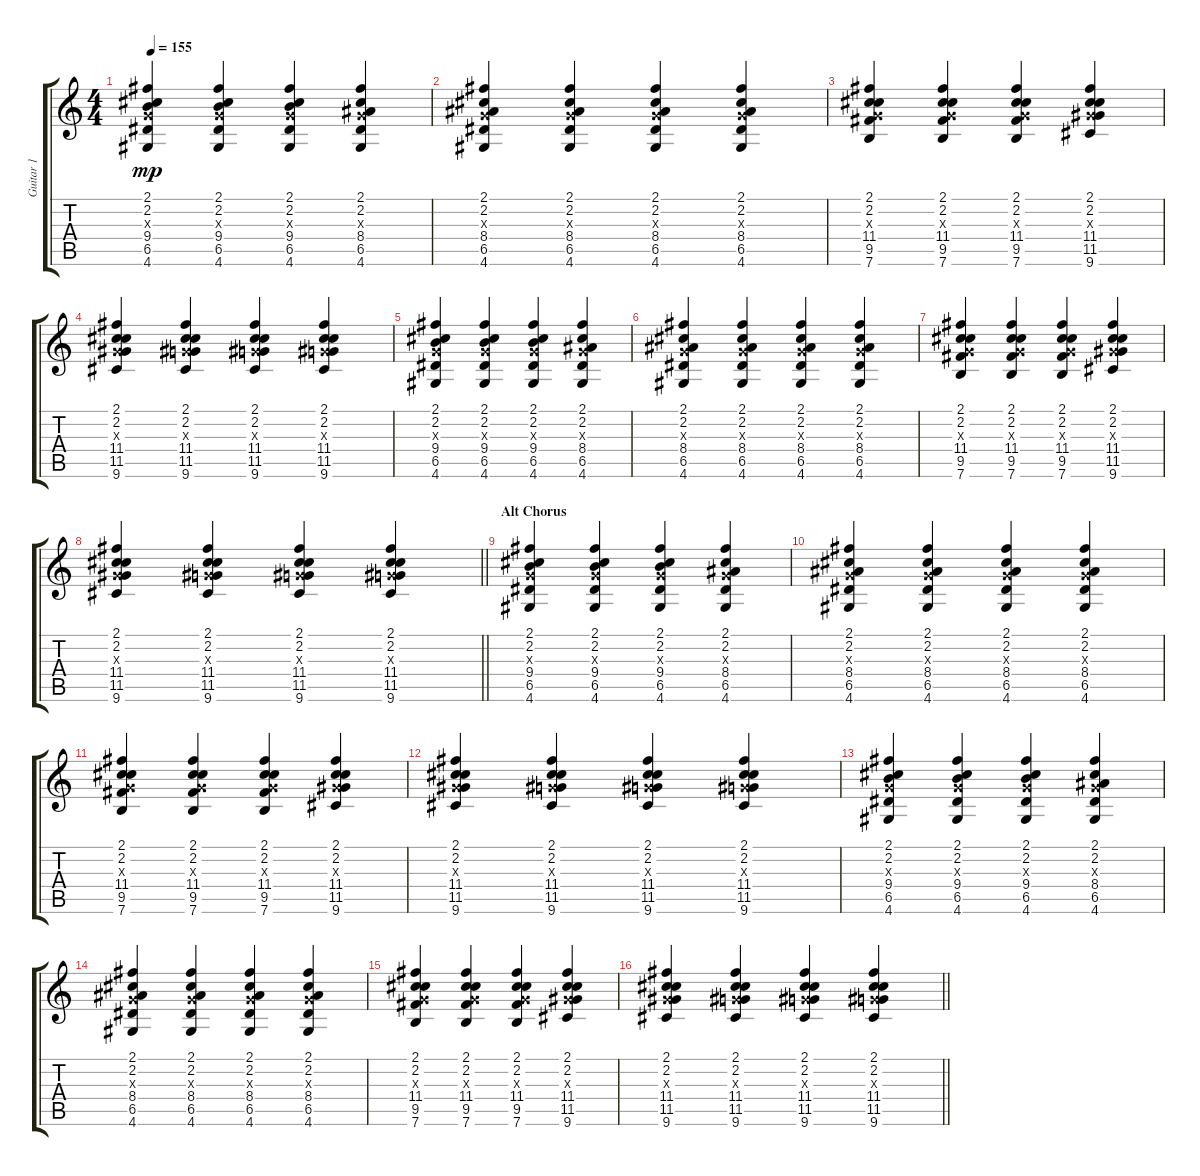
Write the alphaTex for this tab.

\track ("Guitar 1" "Guitar 1") {instrument acousticguitarsteel}
\staff {score tabs}
\tuning (E4 B3 G3 D3 A2 E2) {hide}
\ts (4 4)
\section ("" "")
\tempo 155
\clef g2
\ks c
(2.1 2.2 0.3{x} 9.4 6.5 4.6).4{dy mp} (2.1 2.2 0.3{x} 9.4 6.5 4.6).4 (2.1 2.2 0.3{x} 9.4 6.5 4.6).4 (2.1 2.2 0.3{x} 8.4 6.5 4.6).4 |
(2.1 2.2 0.3{x} 8.4 6.5 4.6).4 (2.1 2.2 0.3{x} 8.4 6.5 4.6).4 (2.1 2.2 0.3{x} 8.4 6.5 4.6).4 (2.1 2.2 0.3{x} 8.4 6.5 4.6).4 |
(2.1 2.2 0.3{x} 11.4 9.5 7.6).4 (2.1 2.2 0.3{x} 11.4 9.5 7.6).4 (2.1 2.2 0.3{x} 11.4 9.5 7.6).4 (2.1 2.2 0.3{x} 11.4 11.5 9.6).4 |
(2.1 2.2 0.3{x} 11.4 11.5 9.6).4 (2.1 2.2 0.3{x} 11.4 11.5 9.6).4 (2.1 2.2 0.3{x} 11.4 11.5 9.6).4 (2.1 2.2 0.3{x} 11.4 11.5 9.6).4 |
(2.1 2.2 0.3{x} 9.4 6.5 4.6).4 (2.1 2.2 0.3{x} 9.4 6.5 4.6).4 (2.1 2.2 0.3{x} 9.4 6.5 4.6).4 (2.1 2.2 0.3{x} 8.4 6.5 4.6).4 |
(2.1 2.2 0.3{x} 8.4 6.5 4.6).4 (2.1 2.2 0.3{x} 8.4 6.5 4.6).4 (2.1 2.2 0.3{x} 8.4 6.5 4.6).4 (2.1 2.2 0.3{x} 8.4 6.5 4.6).4 |
(2.1 2.2 0.3{x} 11.4 9.5 7.6).4 (2.1 2.2 0.3{x} 11.4 9.5 7.6).4 (2.1 2.2 0.3{x} 11.4 9.5 7.6).4 (2.1 2.2 0.3{x} 11.4 11.5 9.6).4 |
\barLineRight lightlight
(2.1 2.2 0.3{x} 11.4 11.5 9.6).4 (2.1 2.2 0.3{x} 11.4 11.5 9.6).4 (2.1 2.2 0.3{x} 11.4 11.5 9.6).4 (2.1 2.2 0.3{x} 11.4 11.5 9.6).4 |
\section ("" "Alt Chorus")
(2.1 2.2 0.3{x} 9.4 6.5 4.6).4 (2.1 2.2 0.3{x} 9.4 6.5 4.6).4 (2.1 2.2 0.3{x} 9.4 6.5 4.6).4 (2.1 2.2 0.3{x} 8.4 6.5 4.6).4 |
(2.1 2.2 0.3{x} 8.4 6.5 4.6).4 (2.1 2.2 0.3{x} 8.4 6.5 4.6).4 (2.1 2.2 0.3{x} 8.4 6.5 4.6).4 (2.1 2.2 0.3{x} 8.4 6.5 4.6).4 |
(2.1 2.2 0.3{x} 11.4 9.5 7.6).4 (2.1 2.2 0.3{x} 11.4 9.5 7.6).4 (2.1 2.2 0.3{x} 11.4 9.5 7.6).4 (2.1 2.2 0.3{x} 11.4 11.5 9.6).4 |
(2.1 2.2 0.3{x} 11.4 11.5 9.6).4 (2.1 2.2 0.3{x} 11.4 11.5 9.6).4 (2.1 2.2 0.3{x} 11.4 11.5 9.6).4 (2.1 2.2 0.3{x} 11.4 11.5 9.6).4 |
(2.1 2.2 0.3{x} 9.4 6.5 4.6).4 (2.1 2.2 0.3{x} 9.4 6.5 4.6).4 (2.1 2.2 0.3{x} 9.4 6.5 4.6).4 (2.1 2.2 0.3{x} 8.4 6.5 4.6).4 |
(2.1 2.2 0.3{x} 8.4 6.5 4.6).4 (2.1 2.2 0.3{x} 8.4 6.5 4.6).4 (2.1 2.2 0.3{x} 8.4 6.5 4.6).4 (2.1 2.2 0.3{x} 8.4 6.5 4.6).4 |
(2.1 2.2 0.3{x} 11.4 9.5 7.6).4 (2.1 2.2 0.3{x} 11.4 9.5 7.6).4 (2.1 2.2 0.3{x} 11.4 9.5 7.6).4 (2.1 2.2 0.3{x} 11.4 11.5 9.6).4 |
\barLineRight lightlight
(2.1 2.2 0.3{x} 11.4 11.5 9.6).4 (2.1 2.2 0.3{x} 11.4 11.5 9.6).4 (2.1 2.2 0.3{x} 11.4 11.5 9.6).4 (2.1 2.2 0.3{x} 11.4 11.5 9.6).4
